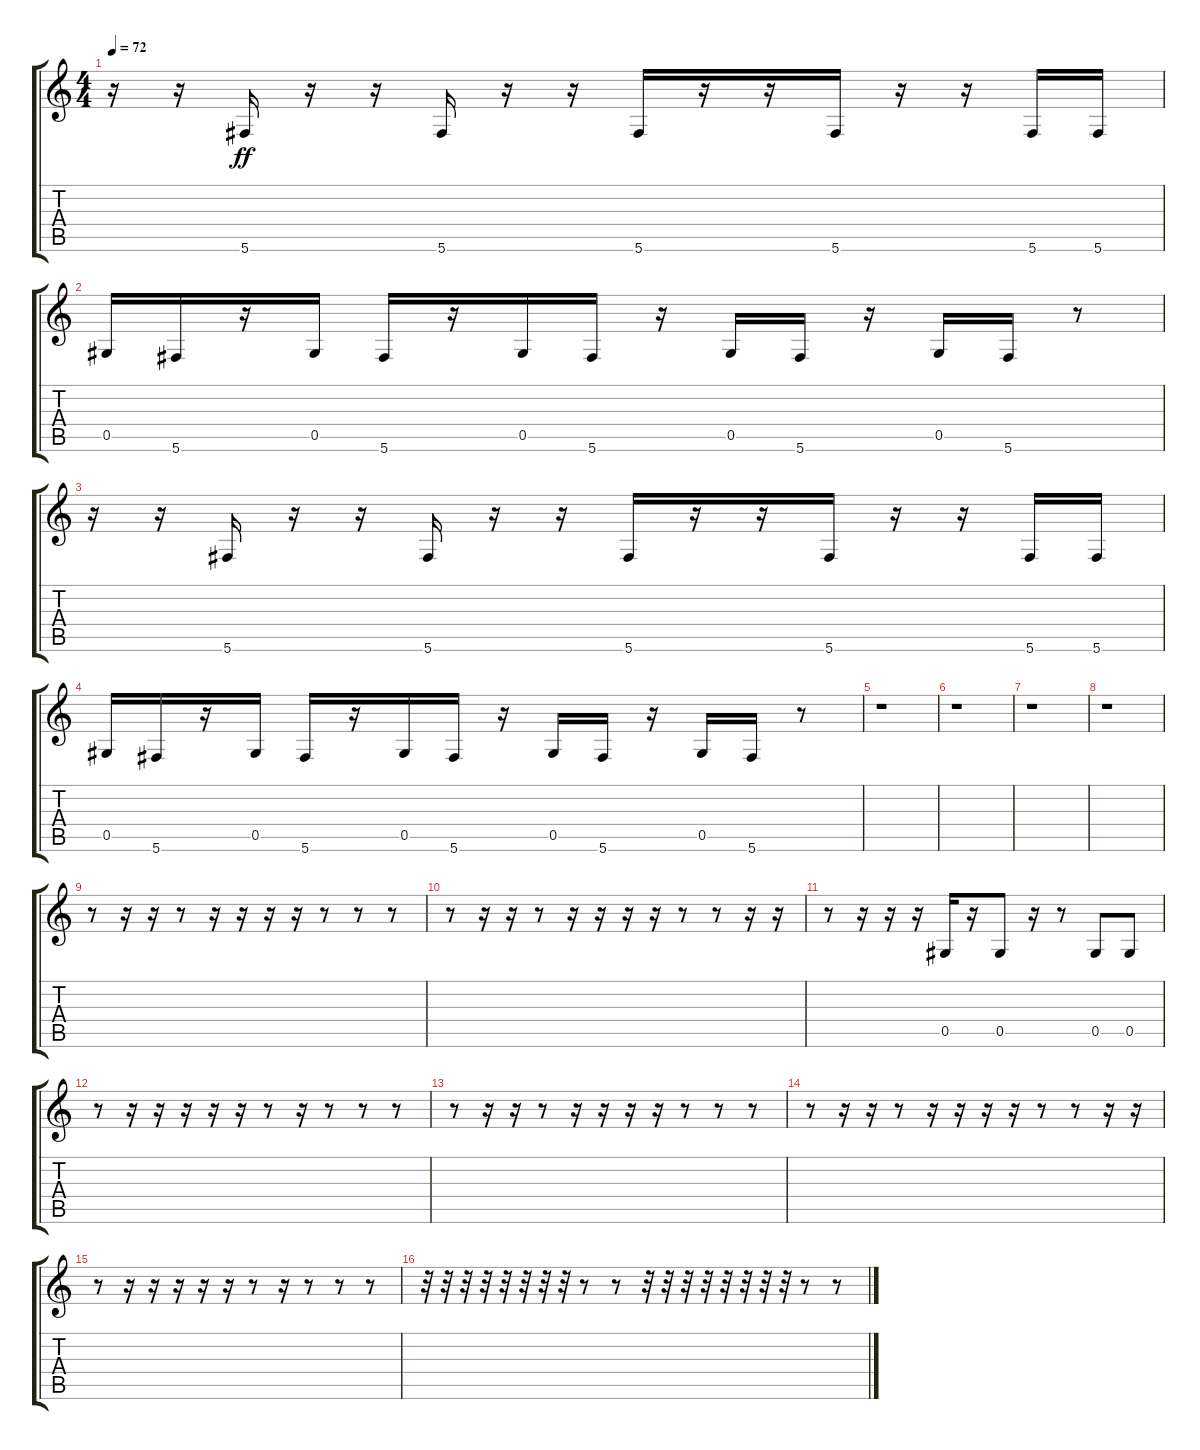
\track "" {instrument electricbassfinger}
\staff {score tabs}
\tuning (Eb4 Bb3 Gb3 Db3 Ab2 Db2) {hide}
\ts (4 4)
\tempo 72
\clef g2
\ks c
r.16{dy ff} r.16 5.6.16 r.16 r.16 5.6.16 r.16 r.16 5.6.16 r.16 r.16 5.6.16 r.16 r.16 5.6.16 5.6.16 |
0.5.16 5.6.16 r.16 0.5.16 5.6.16 r.16 0.5.16 5.6.16 r.16 0.5.16 5.6.16 r.16 0.5.16 5.6.16 r.8 |
r.16 r.16 5.6.16 r.16 r.16 5.6.16 r.16 r.16 5.6.16 r.16 r.16 5.6.16 r.16 r.16 5.6.16 5.6.16 |
0.5.16 5.6.16 r.16 0.5.16 5.6.16 r.16 0.5.16 5.6.16 r.16 0.5.16 5.6.16 r.16 0.5.16 5.6.16 r.8 |
r.1 |
r.1 |
r.1 |
r.1 |
r.8 r.16 r.16 r.8 r.16 r.16 r.16 r.16 r.8 r.8 r.8 |
r.8 r.16 r.16 r.8 r.16 r.16 r.16 r.16 r.8 r.8 r.16 r.16 |
r.8 r.16 r.16 r.16 0.5.16 r.16 0.5.8 r.16 r.8 0.5.8 0.5.8 |
r.8 r.16 r.16 r.16 r.16 r.16 r.8 r.16 r.8 r.8 r.8 |
r.8 r.16 r.16 r.8 r.16 r.16 r.16 r.16 r.8 r.8 r.8 |
r.8 r.16 r.16 r.8 r.16 r.16 r.16 r.16 r.8 r.8 r.16 r.16 |
r.8 r.16 r.16 r.16 r.16 r.16 r.8 r.16 r.8 r.8 r.8 |
r.32 r.32 r.32 r.32 r.32 r.32 r.32 r.32 r.8 r.8 r.32 r.32 r.32 r.32 r.32 r.32 r.32 r.32 r.8 r.8
